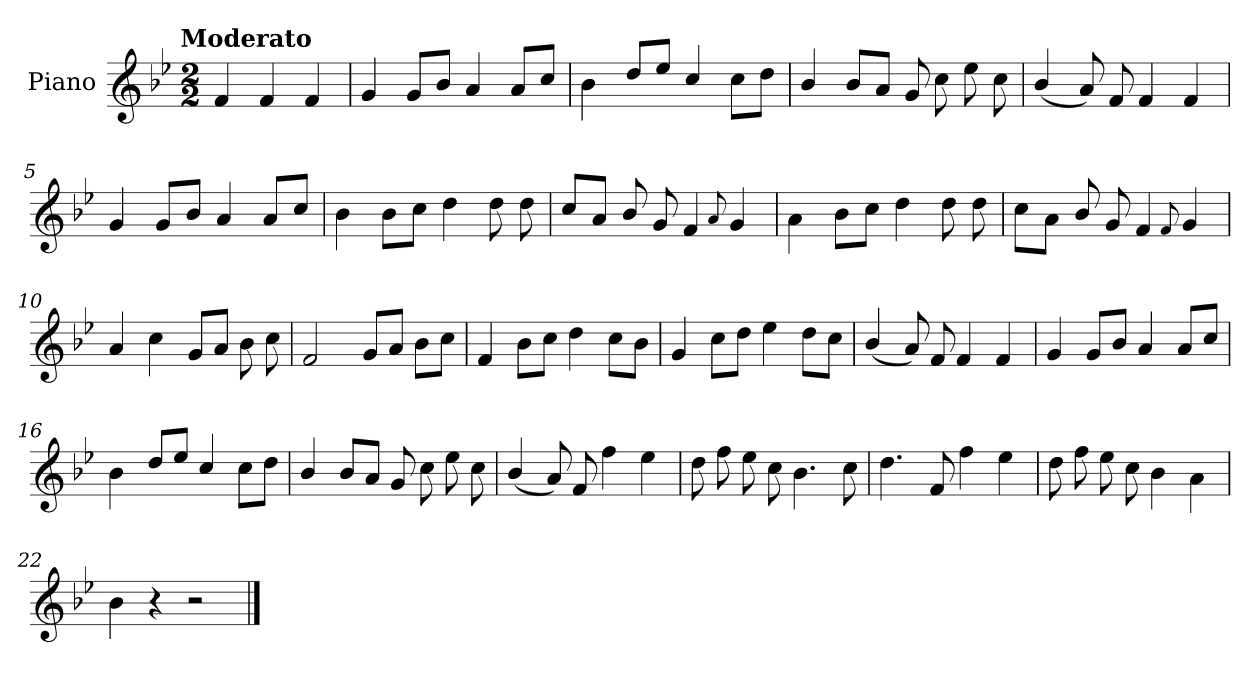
**kern
*part1
*staff1
*I"Piano
*I'Pno.
*clefG2
*k[b-e-]
!!LO:TX:omd:t=Moderato
*M2/2
*MM114
=
4f/
4f/
4f/
=1
4g/
8g/L
8b-/J
4a/
8a/L
8cc/J
=2
4b-\
8dd!/L
8ee-!/J
4cc!/
8cc\L
8dd\J
!!LO:LB:g=z
=3
4b-/
8b-/L
8a/J
8g/
8cc\
8ee-\
8cc\
=4
(<4b-/
8a/)
8f/
4f/
4f/
=5
4g/
8g/L
8b-/J
4a/
8a/L
8cc/J
=6
4b-\
8b-\L
8cc\J
4dd\
8dd\
8dd\
!!LO:LB:g=z
=7
8cc/L
8a/J
8b-/
8g/
4f/
8qqa/
4g/
=8
4a\
8b-\L
8cc\J
4dd\
8dd\
8dd\
=9
8cc\L
8a\J
8b-/
8g/
4f/
8qqf/
4g/
=10
4a/
4cc\
8g/L
8a/J
8b-\
8cc\
!!LO:LB:g=z
=11
2f/
8g/L
8a/J
8b-\L
8cc\J
=12
4f/
8b-\L
8cc\J
4dd\
8cc\L
8b-\J
=13
4g/
8cc\L
8dd\J
4ee-\
8dd\L
8cc\J
=14
(<4b-/
8a/)
8f/
4f/
4f/
!!LO:LB:g=z
=15
4g/
8g/L
8b-/J
4a/
8a/L
8cc/J
=16
4b-\
8dd!/L
8ee-!/J
4cc!/
8cc\L
8dd\J
=17
4b-/
8b-/L
8a/J
8g/
8cc\
8ee-\
8cc\
=18
(<4b-/
8a/)
8f/
4ff\
4ee-\
!!LO:LB:g=z
=19
8dd\
8ff\
8ee-\
8cc\
4.b-\
8cc\
=20
4.dd\
8f/
4ff\
4ee-\
=21
8dd\
8ff\
8ee-\
8cc\
4b-\
4a\
=22
4b-\
4r
2r
==
*-
